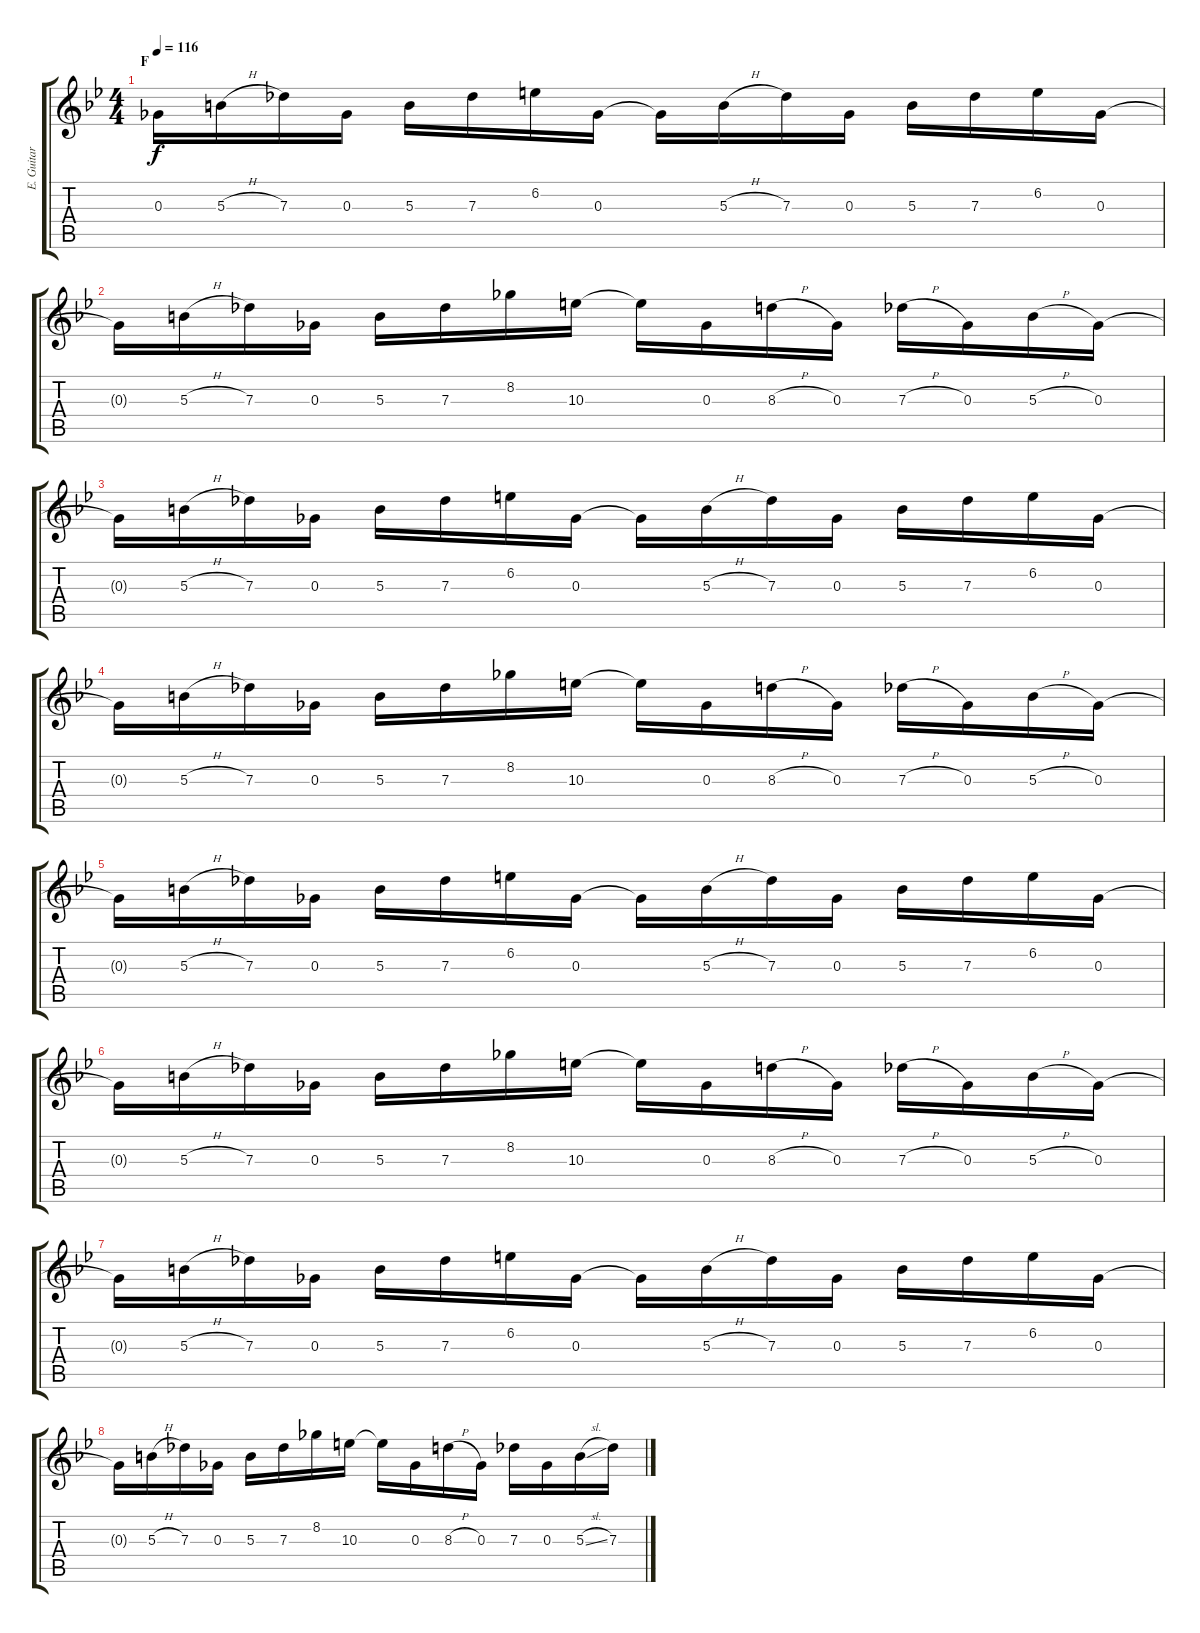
\track ("E. Guitar I" "E. Guitar ") {instrument distortionguitar}
\staff {score tabs}
\tuning (Eb4 Bb3 Gb3 Db3 Ab2 Eb2) {hide}
\ts (4 4)
\section ("" "F")
\tempo 116
\clef g2
\ks bb
0.3{t}.16{dy f} 5.3{h}.16 7.3.16 0.3.16 5.3.16 7.3.16 6.2.16 0.3.16 0.3{t}.16 5.3{h}.16 7.3.16 0.3.16 5.3.16 7.3.16 6.2.16 0.3.16 |
0.3{t}.16 5.3{h}.16 7.3.16 0.3.16 5.3.16 7.3.16 8.2.16 10.3.16 10.3{t}.16 0.3.16 8.3{h}.16 0.3.16 7.3{h}.16 0.3.16 5.3{h}.16 0.3.16 |
0.3{t}.16 5.3{h}.16 7.3.16 0.3.16 5.3.16 7.3.16 6.2.16 0.3.16 0.3{t}.16 5.3{h}.16 7.3.16 0.3.16 5.3.16 7.3.16 6.2.16 0.3.16 |
0.3{t}.16 5.3{h}.16 7.3.16 0.3.16 5.3.16 7.3.16 8.2.16 10.3.16 10.3{t}.16 0.3.16 8.3{h}.16 0.3.16 7.3{h}.16 0.3.16 5.3{h}.16 0.3.16 |
0.3{t}.16 5.3{h}.16 7.3.16 0.3.16 5.3.16 7.3.16 6.2.16 0.3.16 0.3{t}.16 5.3{h}.16 7.3.16 0.3.16 5.3.16 7.3.16 6.2.16 0.3.16 |
0.3{t}.16 5.3{h}.16 7.3.16 0.3.16 5.3.16 7.3.16 8.2.16 10.3.16 10.3{t}.16 0.3.16 8.3{h}.16 0.3.16 7.3{h}.16 0.3.16 5.3{h}.16 0.3.16 |
0.3{t}.16 5.3{h}.16 7.3.16 0.3.16 5.3.16 7.3.16 6.2.16 0.3.16 0.3{t}.16 5.3{h}.16 7.3.16 0.3.16 5.3.16 7.3.16 6.2.16 0.3.16 |
0.3{t}.16 5.3{h}.16 7.3.16 0.3.16 5.3.16 7.3.16 8.2.16 10.3.16 10.3{t}.16 0.3.16 8.3{h}.16 0.3.16 7.3.16 0.3.16 5.3{sl}.16 7.3.16
